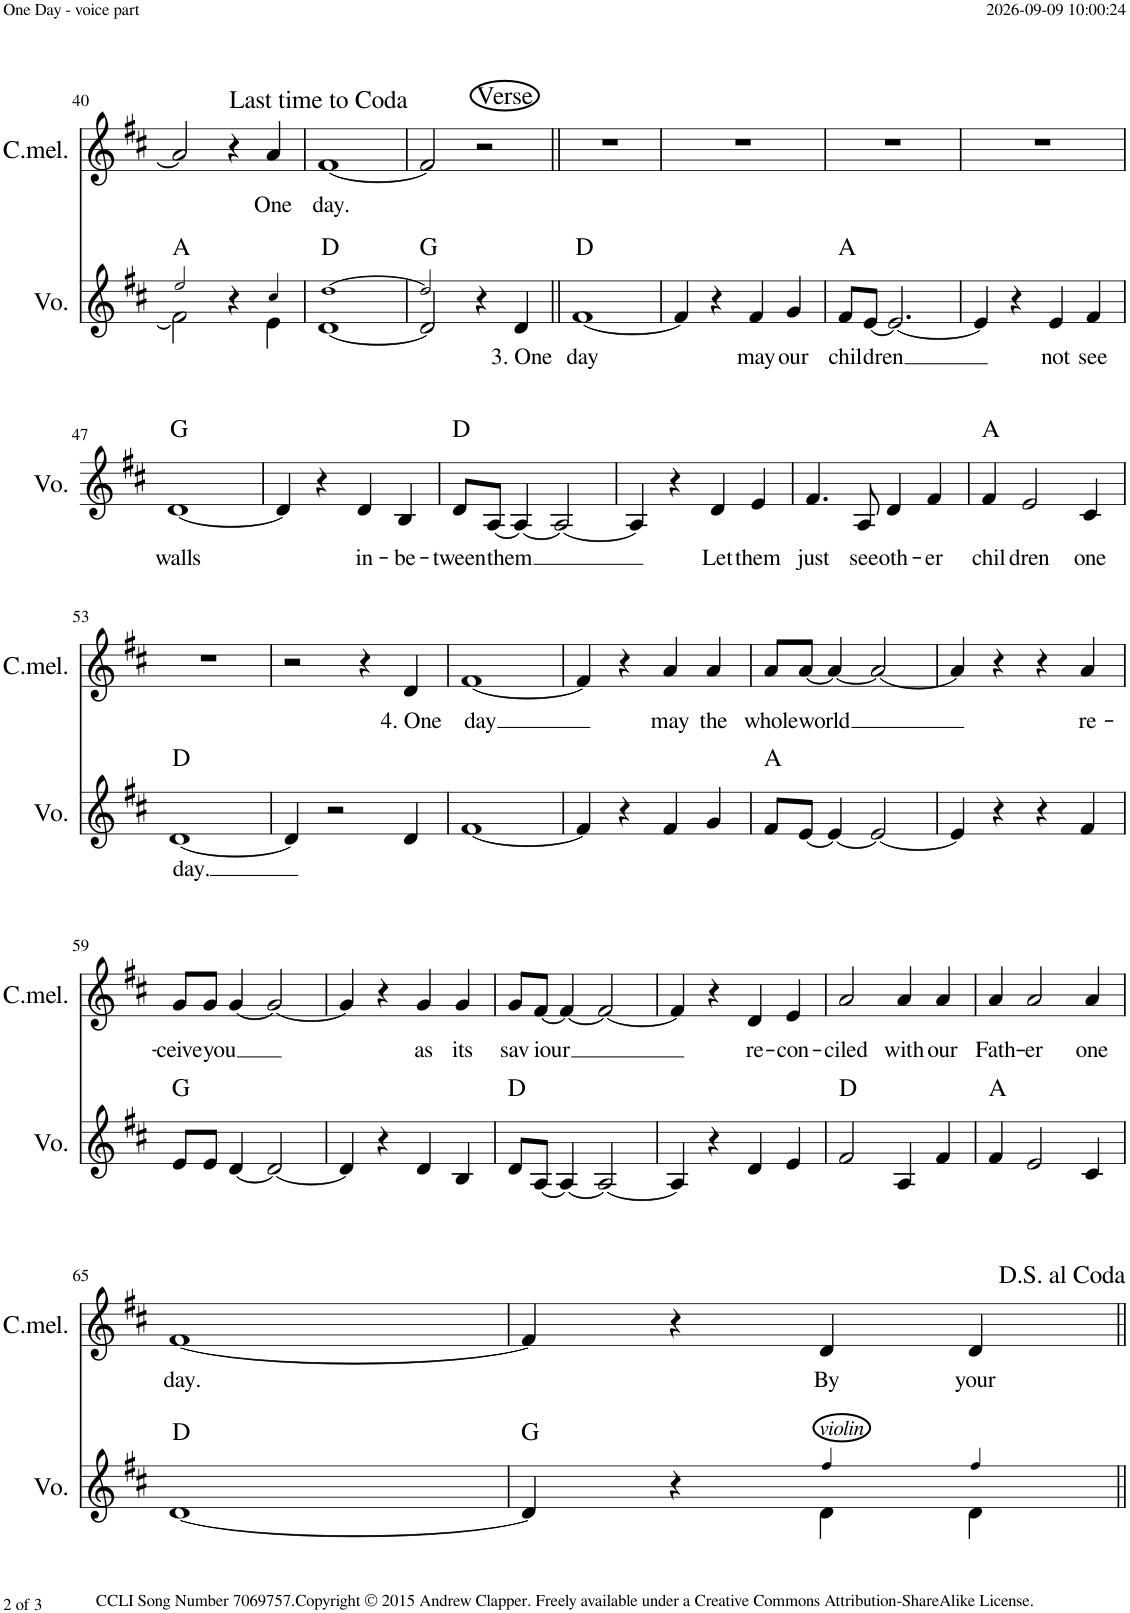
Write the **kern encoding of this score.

**kern	**text	**harte	**kern	**text
*part2	*part2	*part2	*part1	*part1
*staff2	*staff2	*	*staff1	*staff1
*I"Voice	*	*	*I"Counter-melody	*
*I'Vo.	*	*	*I'C.mel.	*
!!LO:PB:g=z
*clefG2	*	*	*clefG2	*
*k[f#c#]	*	*	*k[f#c#]	*
*M4/4	*	*	*M4/4	*
=40	=40	=40	=40	=40
*^	*	*	*	*
2f#\]	2ee/	.	A:maj	2a/]	.
4r	4ryy	.	.	4r	.
!	!	!	!	!	!LO:LY:b
4e\	4cc#/	.	.	4a/	One
=41	=41	=41	=41	=41	=41
!	!	!	!	!	!LO:LY:b
[<1d	1dd	.	D:maj	[1f#	day.
!	!	!	!	!LO:TX:a:t=Last time to Coda	!
=42	=42	=42	=42	=42	=42
2d/]	2dd/	.	G:maj	2f#/]	.
!	!	!	!	!LO:TX:a:t=Verse	!
4r	2ryy	.	.	2r	.
!	!	!LO:LY:b	!	!	!
4d/	.	3. One	.	.	.
*v	*v	*	*	*	*
=43||	=43||	=43||	=43||	=43||
!	!LO:LY:b	!	!	!
[1f#	day	D:maj	1r	.
=44	=44	=44	=44	=44
4f#/]	.	.	1r	.
4r	.	.	.	.
!	!LO:LY:b	!	!	!
4f#/	may	.	.	.
!	!LO:LY:b	!	!	!
4g/	our	.	.	.
=45	=45	=45	=45	=45
!	!LO:LY:b	!	!	!
8f#/L	chil-	A:maj	1r	.
!	!LO:LY:b	!	!	!
[8e/J	-dren	.	.	.
2.e/_	.	.	.	.
=46	=46	=46	=46	=46
4e/]	.	.	1r	.
4r	.	.	.	.
!	!LO:LY:b	!	!	!
4e/	not	.	.	.
!	!LO:LY:b	!	!	!
4f#/	see	.	.	.
!!LO:LB:g=z
=47	=47	=47	=47	=47
!	!LO:LY:b	!	!	!
[1d	walls	G:maj	1r	.
=48	=48	=48	=48	=48
4d/]	.	.	1r	.
4r	.	.	.	.
!	!LO:LY:b	!	!	!
4d/	in-	.	.	.
!	!LO:LY:b	!	!	!
4B/	-be-	.	.	.
=49	=49	=49	=49	=49
!	!LO:LY:b	!	!	!
8d/L	-tween	D:maj	1r	.
!	!LO:LY:b	!	!	!
[8A/J	them	.	.	.
4A/_	.	.	.	.
2A/_	.	.	.	.
=50	=50	=50	=50	=50
4A/]	.	.	1r	.
4r	.	.	.	.
!	!LO:LY:b	!	!	!
4d/	Let	.	.	.
!	!LO:LY:b	!	!	!
4e/	them	.	.	.
=51	=51	=51	=51	=51
!	!LO:LY:b	!	!	!
4.f#/	just	.	1r	.
!	!LO:LY:b	!	!	!
8A/	see	.	.	.
!	!LO:LY:b	!	!	!
4d/	oth-	.	.	.
!	!LO:LY:b	!	!	!
4f#/	-er	.	.	.
=52	=52	=52	=52	=52
!	!LO:LY:b	!	!	!
4f#/	chil-	A:maj	1r	.
!	!LO:LY:b	!	!	!
2e/	-dren	.	.	.
!	!LO:LY:b	!	!	!
4c#/	one	.	.	.
!!LO:LB:g=z
=53	=53	=53	=53	=53
!	!LO:LY:b	!	!	!
[1d	day.	D:maj	1r	.
=54	=54	=54	=54	=54
4d/]	.	.	2r	.
2r	.	.	.	.
.	.	.	4r	.
!	!	!	!	!LO:LY:b
4d/	.	.	4d/	4. One
=55	=55	=55	=55	=55
!	!	!	!	!LO:LY:b
[1f#	.	.	[1f#	day
=56	=56	=56	=56	=56
4f#/]	.	.	4f#/]	.
4r	.	.	4r	.
!	!	!	!	!LO:LY:b
4f#/	.	.	4a/	may
!	!	!	!	!LO:LY:b
4g/	.	.	4a/	the
=57	=57	=57	=57	=57
!	!	!	!	!LO:LY:b
8f#/L	.	A:maj	8a/L	whole
!	!	!	!	!LO:LY:b
[8e/J	.	.	[8a/J	world
4e/_	.	.	4a/_	.
2e/_	.	.	2a/_	.
=58	=58	=58	=58	=58
4e/]	.	.	4a/]	.
4r	.	.	4r	.
4r	.	.	4r	.
!	!	!	!	!LO:LY:b
4f#/	.	.	4a/	re-
!!LO:LB:g=z
=59	=59	=59	=59	=59
!	!	!	!	!LO:LY:b
8e/L	.	G:maj	8g/L	-ceive
!	!	!	!	!LO:LY:b
8e/J	.	.	8g/J	you
[4d/	.	.	[4g/	.
2d/_	.	.	2g/_	.
=60	=60	=60	=60	=60
4d/]	.	.	4g/]	.
4r	.	.	4r	.
!	!	!	!	!LO:LY:b
4d/	.	.	4g/	as
!	!	!	!	!LO:LY:b
4B/	.	.	4g/	its
=61	=61	=61	=61	=61
!	!	!	!	!LO:LY:b
8d/L	.	D:maj	8g/L	sav-
!	!	!	!	!LO:LY:b
[8A/J	.	.	[8f#/J	-iour
4A/_	.	.	4f#/_	.
2A/_	.	.	2f#/_	.
=62	=62	=62	=62	=62
4A/]	.	.	4f#/]	.
4r	.	.	4r	.
!	!	!	!	!LO:LY:b
4d/	.	.	4d/	re-
!	!	!	!	!LO:LY:b
4e/	.	.	4e/	-con-
=63	=63	=63	=63	=63
!	!	!	!	!LO:LY:b
2f#/	.	D:maj	2a/	-ciled
!	!	!	!	!LO:LY:b
4A/	.	.	4a/	with
!	!	!	!	!LO:LY:b
4f#/	.	.	4a/	our
=64	=64	=64	=64	=64
!	!	!	!	!LO:LY:b
4f#/	.	A:maj	4a/	Fath-
!	!	!	!	!LO:LY:b
2e/	.	.	2a/	-er
!	!	!	!	!LO:LY:b
4c#/	.	.	4a/	one
!!LO:LB:g=z
=65	=65	=65	=65	=65
!	!	!	!	!LO:LY:b
[1d	.	D:maj	[1f#	day.
=66	=66	=66	=66	=66
*^	*	*	*	*
4d/]	2ryy	.	G:maj	4f#/]	.
4r	.	.	.	4r	.
!LO:TX:a:i:t=violin	!	!	!	!	!
!	!	!	!	!	!LO:LY:b
4d\	4ff#/	.	.	4d/	By
!	!	!	!	!	!LO:LY:b
4d\	4ff#/	.	.	4d/	your
*v	*v	*	*	*	*
=||	=||	=||	=||	=||
*-	*-	*-	*-	*-
